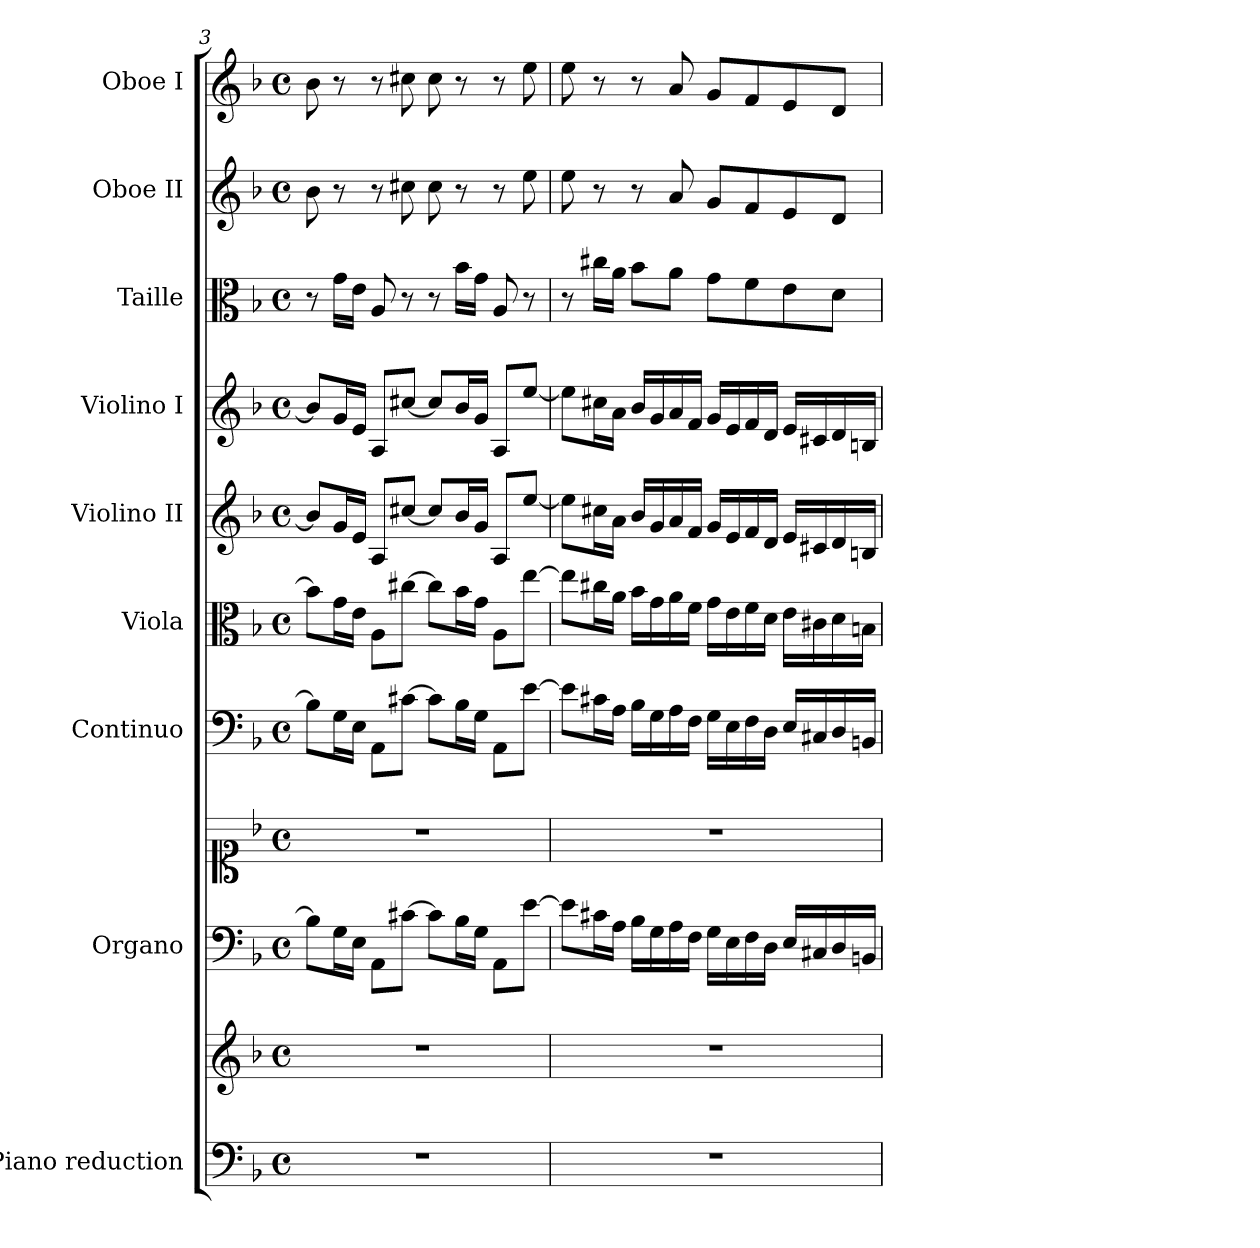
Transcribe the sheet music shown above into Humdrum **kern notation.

**kern	**kern	**kern	**kern	**kern	**kern	**kern	**kern	**kern	**kern	**kern
*part9	*part9	*part8	*part8	*part7	*part6	*part5	*part4	*part3	*part2	*part1
*staff11	*staff10	*staff9	*staff8	*staff7	*staff6	*staff5	*staff4	*staff3	*staff2	*staff1
*I"Piano reduction	*	*I"Organo	*	*I"Continuo	*I"Viola	*I"Violino II	*I"Violino I	*I"Taille	*I"Oboe II	*I"Oboe I
*I'Pno	*	*	*	*	*I'Vla	*I'Vln	*I'Vln	*	*I'Ob	*I'Ob
*clefF4	*clefG2	*clefF4	*clefC1	*clefF4	*clefC3	*clefG2	*clefG2	*clefC3	*clefG2	*clefG2
*k[b-]	*k[b-]	*k[b-]	*k[b-]	*k[b-]	*k[b-]	*k[b-]	*k[b-]	*k[b-]	*k[b-]	*k[b-]
*M4/4	*M4/4	*M4/4	*M4/4	*M4/4	*M4/4	*M4/4	*M4/4	*M4/4	*M4/4	*M4/4
*met(c)	*met(c)	*met(c)	*met(c)	*met(c)	*met(c)	*met(c)	*met(c)	*met(c)	*met(c)	*met(c)
=3	=3	=3	=3	=3	=3	=3	=3	=3	=3	=3
1r	1r	8B-\L]	1r	8B-\L]	8b-\L]	8b-/L]	8b-/L]	8r	8b-\	8b-\
.	.	16G\L	.	16G\L	16g\L	16g/L	16g/L	16g\LL	8r	8r
.	.	16E\JJ	.	16E\JJ	16e\JJ	16e/JJ	16e/JJ	16e\JJ	.	.
.	.	8AA\L	.	8AA\L	8A\L	8A/L	8A/L	8A/	8r	8r
.	.	[8c#X\J	.	[8c#X\J	[8cc#X\J	[8cc#X/J	[8cc#X/J	8r	8cc#X\	8cc#X\
.	.	8c#\L]	.	8c#\L]	8cc#\L]	8cc#/L]	8cc#/L]	8r	8cc#\	8cc#\
.	.	16B-\L	.	16B-\L	16b-\L	16b-/L	16b-/L	16b-\LL	8r	8r
.	.	16G\JJ	.	16G\JJ	16g\JJ	16g/JJ	16g/JJ	16g\JJ	.	.
.	.	8AA\L	.	8AA\L	8A\L	8A/L	8A/L	8A/	8r	8r
.	.	[8e\J	.	[8e\J	[8ee\J	[8ee/J	[8ee/J	8r	8ee\	8ee\
=4	=4	=4	=4	=4	=4	=4	=4	=4	=4	=4
1r	1r	8e\L]	1r	8e\L]	8ee\L]	8ee\L]	8ee\L]	8r	8ee\	8ee\
.	.	16c#X\L	.	16c#X\L	16cc#X\L	16cc#X\L	16cc#X\L	16cc#X\LL	8r	8r
.	.	16A\JJ	.	16A\JJ	16a\JJ	16a\JJ	16a\JJ	16a\JJ	.	.
.	.	16B-\LL	.	16B-\LL	16b-\LL	16b-/LL	16b-/LL	8b-\L	8r	8r
.	.	16G\	.	16G\	16g\	16g/	16g/	.	.	.
.	.	16A\	.	16A\	16a\	16a/	16a/	8a\J	8a/	8a/
.	.	16F\JJ	.	16F\JJ	16f\JJ	16f/JJ	16f/JJ	.	.	.
.	.	16G\LL	.	16G\LL	16g\LL	16g/LL	16g/LL	8g\L	8g/L	8g/L
.	.	16E\	.	16E\	16e\	16e/	16e/	.	.	.
.	.	16F\	.	16F\	16f\	16f/	16f/	8f\	8f/	8f/
.	.	16D\JJ	.	16D\JJ	16d\JJ	16d/JJ	16d/JJ	.	.	.
.	.	16E/LL	.	16E/LL	16e\LL	16e/LL	16e/LL	8e\	8e/	8e/
.	.	16C#X/	.	16C#X/	16c#X\	16c#X/	16c#X/	.	.	.
.	.	16D/	.	16D/	16d\	16d/	16d/	8d\J	8d/J	8d/J
.	.	16BBn/JJ	.	16BBn/JJ	16Bn\JJ	16Bn/JJ	16Bn/JJ	.	.	.
=	=	=	=	=	=	=	=	=	=	=
*-	*-	*-	*-	*-	*-	*-	*-	*-	*-	*-
